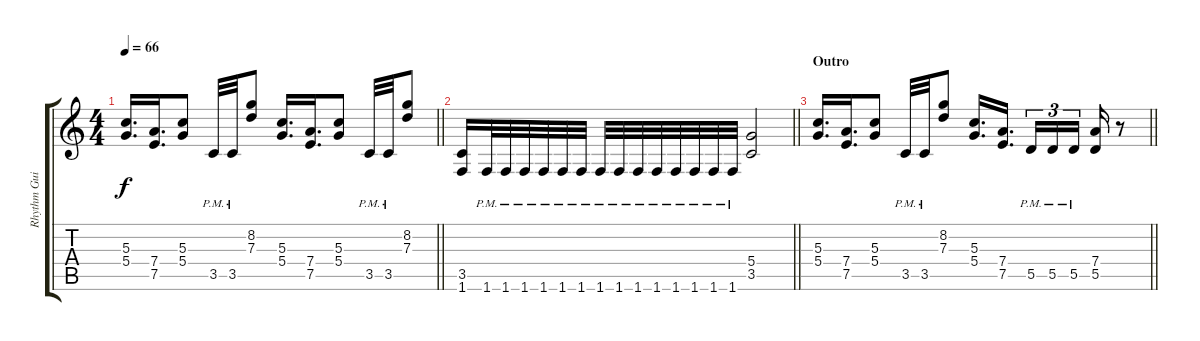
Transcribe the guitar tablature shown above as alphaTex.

\track ("Rhythm Guitar" "Rhythm Gui") {instrument distortionguitar}
\staff {score tabs}
\tuning (E4 B3 G3 D3 A2 E2) {hide}
\ts (4 4)
\tempo 66
\clef g2
\barLineRight lightlight
\ks c
(5.3 5.4).16{d dy f} (7.4 7.5).16{d} (5.3 5.4).8 3.5{pm}.32 3.5{pm}.32 (8.2 7.3).8 (5.3 5.4).16{d} (7.4 7.5).16{d} (5.3 5.4).8 3.5{pm}.32 3.5{pm}.32 (8.2 7.3).8 |
\barLineRight lightlight
(3.5 1.6).16 1.6{pm}.32 1.6{pm}.32 1.6{pm}.32 1.6{pm}.32 1.6{pm}.32 1.6{pm}.32 1.6{pm}.32 1.6{pm}.32 1.6{pm}.32 1.6{pm}.32 1.6{pm}.32 1.6{pm}.32 1.6{pm}.32 1.6{pm}.32 (5.4 3.5).2 |
\section ("" "Outro")
\barLineRight lightlight
(5.3 5.4).16{d} (7.4 7.5).16{d} (5.3 5.4).8 3.5{pm}.32 3.5{pm}.32 (8.2 7.3).8 (5.3 5.4).16{d} (7.4 7.5).16{d beam splitsecondary} 5.5{pm}.16{tu (3 2)} 5.5{pm}.16{tu (3 2)} 5.5{pm}.16{tu (3 2)} (7.4 5.5).16 r.8
